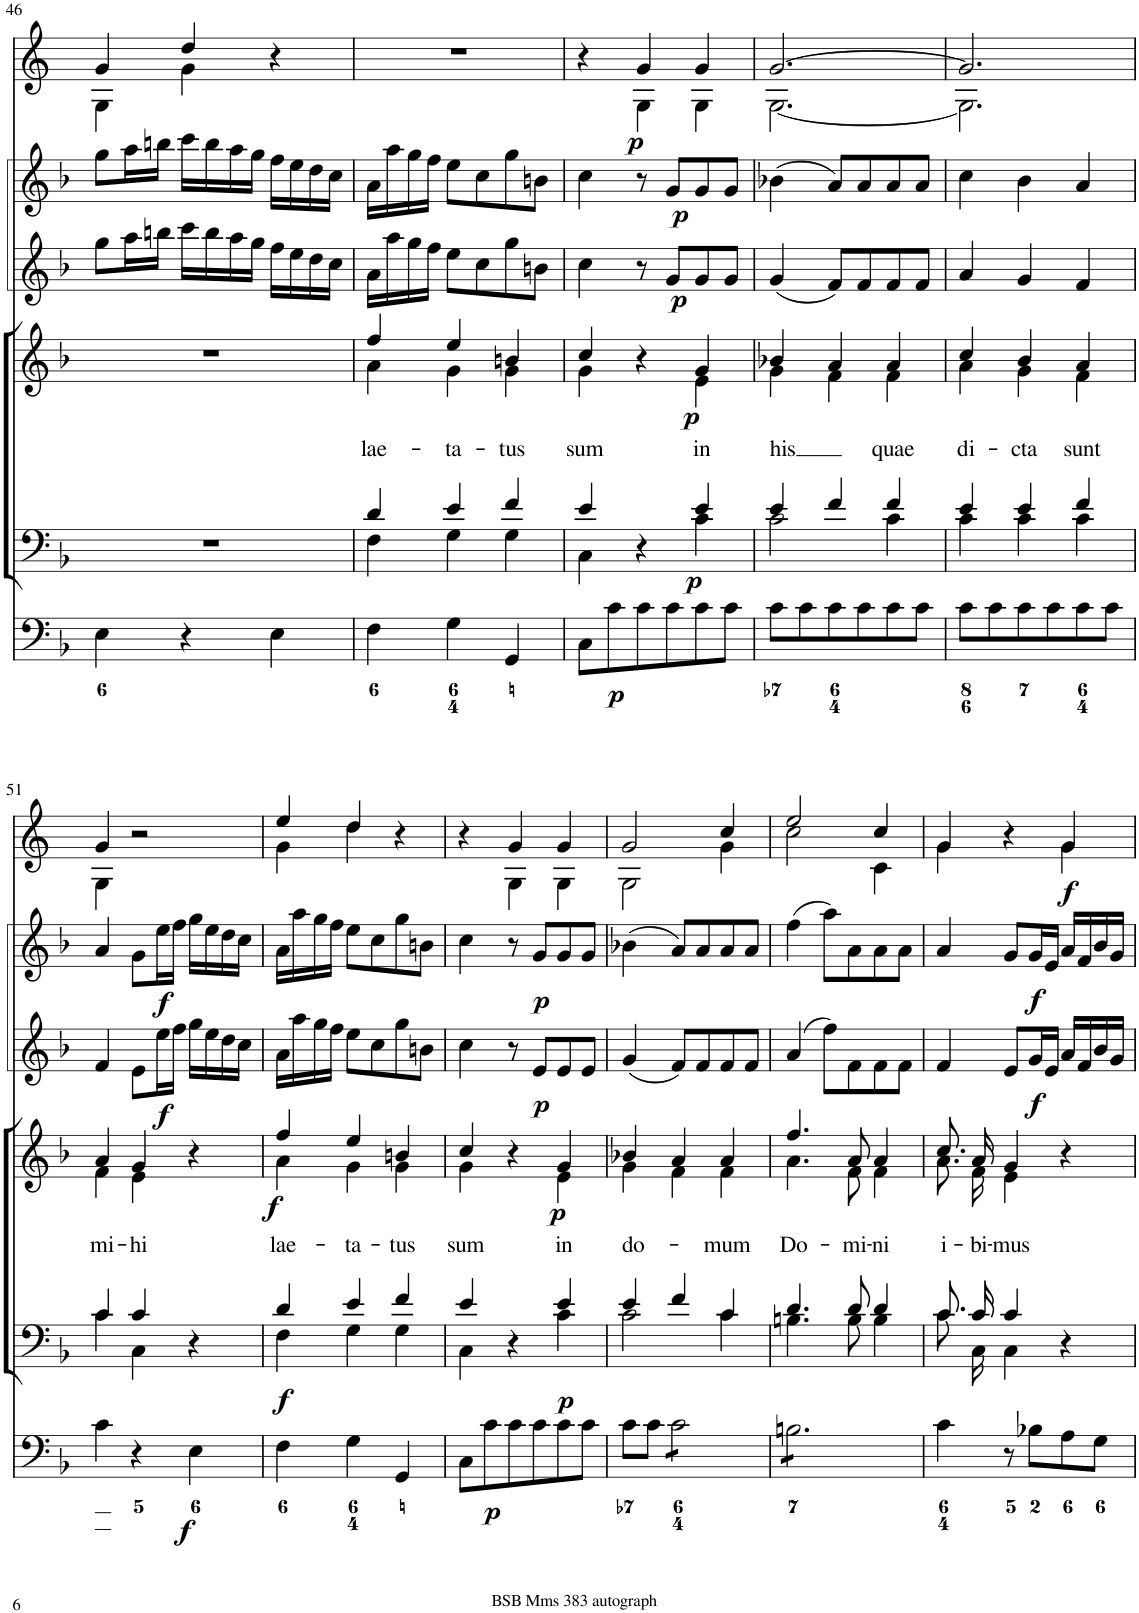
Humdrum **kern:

**kern	**dynam	**kern	**dynam	**kern	**text	**dynam	**kern	**dynam	**kern	**dynam	**kern	**dynam
*part6	*part6	*part5	*part5	*part4	*part4	*part4	*part3	*part3	*part2	*part2	*part1	*part1
*staff6	*staff6	*staff5	*staff5	*staff4	*staff4	*staff4	*staff3	*staff3	*staff2	*staff2	*staff1	*staff1
*I"Organ	*	*I"Voice	*	*I"Voice	*	*	*I"Violin	*	*I"Violini	*	*I"Corni in F	*
*	*	*	*	*	*	*	*I'Vln	*	*I'Vln	*	*	*
!!LO:PB:g=z
*clefF4	*	*clefF4	*	*clefG2	*	*	*clefG2	*	*clefG2	*	*clefG2	*
*	*	*	*	*	*	*	*	*	*	*	*Trd4c7	*
*k[b-]	*	*k[b-]	*	*k[b-]	*	*	*k[b-]	*	*k[b-]	*	*k[]	*
*M3/4	*	*M3/4	*	*M3/4	*	*	*M3/4	*	*M3/4	*	*M3/4	*
=46	=46	=46	=46	=46	=46	=46	=46	=46	=46	=46	=46	=46
*	*	*	*	*	*	*	*	*	*	*	*^	*
4E\	.	2.r	.	2.r	.	.	8gg\L	.	8gg\L	.	4g/	4G\	.
.	.	.	.	.	.	.	16aa\L	.	16aa\L	.	.	.	.
.	.	.	.	.	.	.	16bbn\JJ	.	16bbn\JJ	.	.	.	.
4r	.	.	.	.	.	.	16ccc\LL	.	16ccc\LL	.	4dd/	4g\	.
.	.	.	.	.	.	.	16bb\	.	16bb\	.	.	.	.
.	.	.	.	.	.	.	16aa\	.	16aa\	.	.	.	.
.	.	.	.	.	.	.	16gg\JJ	.	16gg\JJ	.	.	.	.
4E\	.	.	.	.	.	.	16ff\LL	.	16ff\LL	.	4r	4ryy	.
.	.	.	.	.	.	.	16ee\	.	16ee\	.	.	.	.
.	.	.	.	.	.	.	16dd\	.	16dd\	.	.	.	.
.	.	.	.	.	.	.	16cc\JJ	.	16cc\JJ	.	.	.	.
*	*	*	*	*	*	*	*	*	*	*	*v	*v	*
=47	=47	=47	=47	=47	=47	=47	=47	=47	=47	=47	=47	=47
*	*	*^	*	*	*	*	*	*	*	*	*	*
!	!	!	!	!	!	!LO:LY:b	!	!	!	!	!	!	!
*	*	*	*	*	*^	*	*	*	*	*	*	*	*
4F\	.	4d/	4F\	.	4ff/	4a\	lae-	.	16a\LL	.	16a\LL	.	2.r	.
.	.	.	.	.	.	.	.	.	16aa\	.	16aa\	.	.	.
.	.	.	.	.	.	.	.	.	16gg\	.	16gg\	.	.	.
.	.	.	.	.	.	.	.	.	16ff\JJ	.	16ff\JJ	.	.	.
!	!	!	!	!	!	!	!LO:LY:b	!	!	!	!	!	!	!
4G\	.	4e/	4G\	.	4ee/	4g\	-ta-	.	8ee\L	.	8ee\L	.	.	.
.	.	.	.	.	.	.	.	.	8cc\	.	8cc\	.	.	.
!	!	!	!	!	!	!	!LO:LY:b	!	!	!	!	!	!	!
4GG/	.	4f/	4G\	.	4bn/	4g\	-tus	.	8gg\	.	8gg\	.	.	.
.	.	.	.	.	.	.	.	.	8bn\J	.	8bn\J	.	.	.
=48	=48	=48	=48	=48	=48	=48	=48	=48	=48	=48	=48	=48	=48	=48
!	!	!	!	!	!	!	!LO:LY:b	!	!	!	!	!	!	!
*	*	*	*	*	*	*	*	*	*	*	*	*	*^	*
8C\L	.	4e/	4C\	.	4cc/	4g\	sum	.	4cc\	.	4cc\	.	4r	4ryy	.
!	!LO:DY:b	!	!	!	!	!	!	!	!	!	!	!	!	!	!
8c\	p	.	.	.	.	.	.	.	.	.	.	.	.	.	.
!	!	!	!	!	!	!	!	!	!	!	!	!	!	!	!LO:DY:b
8c\	.	4r	4ryy	.	4r	4ryy	.	.	8r	.	8r	.	4g/	4G\	p
!	!	!	!	!	!	!	!	!	!	!LO:DY:b	!	!LO:DY:b	!	!	!
8c\	.	.	.	.	.	.	.	.	8g/L	p	8g/L	p	.	.	.
!	!	!	!	!LO:DY:b	!	!	!LO:LY:b	!LO:DY:b	!	!	!	!	!	!	!
8c\	.	4e/	4c\	p	4g/	4e\	in	p	8g/	.	8g/	.	4g/	4G\	.
8c\J	.	.	.	.	.	.	.	.	8g/J	.	8g/J	.	.	.	.
=49	=49	=49	=49	=49	=49	=49	=49	=49	=49	=49	=49	=49	=49	=49	=49
!	!	!	!	!	!	!	!LO:LY:b	!	!	!	!	!	!	!	!
8c\L	.	4e/	2c\	.	4b-X/	4g\	his	.	(4g/	.	(4b-X\	.	[2.g/	[2.G\	.
8c\	.	.	.	.	.	.	.	.	.	.	.	.	.	.	.
8c\	.	4f/	.	.	4a/	4f\	.	.	8f/L)	.	8a/L)	.	.	.	.
8c\	.	.	.	.	.	.	.	.	8f/	.	8a/	.	.	.	.
!	!	!	!	!	!	!	!LO:LY:b	!	!	!	!	!	!	!	!
8c\	.	4f/	4c\	.	4a/	4f\	quae	.	8f/	.	8a/	.	.	.	.
8c\J	.	.	.	.	.	.	.	.	8f/J	.	8a/J	.	.	.	.
=50	=50	=50	=50	=50	=50	=50	=50	=50	=50	=50	=50	=50	=50	=50	=50
!	!	!	!	!	!	!	!LO:LY:b	!	!	!	!	!	!	!	!
8c\L	.	4e/	4c\	.	4cc/	4a\	di-	.	4a/	.	4cc\	.	2.g/]	2.G\]	.
8c\	.	.	.	.	.	.	.	.	.	.	.	.	.	.	.
!	!	!	!	!	!	!	!LO:LY:b	!	!	!	!	!	!	!	!
8c\	.	4e/	4c\	.	4b-/	4g\	-cta	.	4g/	.	4b-\	.	.	.	.
8c\	.	.	.	.	.	.	.	.	.	.	.	.	.	.	.
!	!	!	!	!	!	!	!LO:LY:b	!	!	!	!	!	!	!	!
8c\	.	4f/	4c\	.	4a/	4f\	sunt	.	4f/	.	4a/	.	.	.	.
8c\J	.	.	.	.	.	.	.	.	.	.	.	.	.	.	.
!!LO:LB:g=z	!!
=51	=51	=51	=51	=51	=51	=51	=51	=51	=51	=51	=51	=51	=51	=51	=51
!	!	!	!	!	!	!	!LO:LY:b	!	!	!	!	!	!	!	!
4c\	.	4c/	4c\	.	4a/	4f\	mi-	.	4f/	.	4a/	.	4g/	4G\	.
!	!	!	!	!	!	!	!LO:LY:b	!	!	!	!	!	!	!	!
4r	.	4c/	4C\	.	4g/	4e\	-hi	.	8e\L	.	8g\L	.	2r	2ryy	.
!	!	!	!	!	!	!	!	!	!	!LO:DY:b	!	!LO:DY:b	!	!	!
.	.	.	.	.	.	.	.	.	16ee\L	f	16ee\L	f	.	.	.
.	.	.	.	.	.	.	.	.	16ff\JJ	.	16ff\JJ	.	.	.	.
!	!LO:DY:b	!	!	!	!	!	!	!	!	!	!	!	!	!	!
4E\	f	4r	4ryy	.	4r	4ryy	.	.	16gg\LL	.	16gg\LL	.	.	.	.
.	.	.	.	.	.	.	.	.	16ee\	.	16ee\	.	.	.	.
.	.	.	.	.	.	.	.	.	16dd\	.	16dd\	.	.	.	.
.	.	.	.	.	.	.	.	.	16cc\JJ	.	16cc\JJ	.	.	.	.
=52	=52	=52	=52	=52	=52	=52	=52	=52	=52	=52	=52	=52	=52	=52	=52
!	!	!	!	!LO:DY:b	!	!	!LO:LY:b	!LO:DY:b	!	!	!	!	!	!	!
4F\	.	4d/	4F\	f	4ff/	4a\	lae-	f	16a\LL	.	16a\LL	.	4ee/	4g\	.
.	.	.	.	.	.	.	.	.	16aa\	.	16aa\	.	.	.	.
.	.	.	.	.	.	.	.	.	16gg\	.	16gg\	.	.	.	.
.	.	.	.	.	.	.	.	.	16ff\JJ	.	16ff\JJ	.	.	.	.
!	!	!	!	!	!	!	!LO:LY:b	!	!	!	!	!	!	!	!
4G\	.	4e/	4G\	.	4ee/	4g\	-ta-	.	8ee\L	.	8ee\L	.	4dd/	4dd\	.
.	.	.	.	.	.	.	.	.	8cc\	.	8cc\	.	.	.	.
!	!	!	!	!	!	!	!LO:LY:b	!	!	!	!	!	!	!	!
4GG/	.	4f/	4G\	.	4bn/	4g\	-tus	.	8gg\	.	8gg\	.	4r	4ryy	.
.	.	.	.	.	.	.	.	.	8bn\J	.	8bn\J	.	.	.	.
=53	=53	=53	=53	=53	=53	=53	=53	=53	=53	=53	=53	=53	=53	=53	=53
!	!	!	!	!	!	!	!LO:LY:b	!	!	!	!	!	!	!	!
8C\L	.	4e/	4C\	.	4cc/	4g\	sum	.	4cc\	.	4cc\	.	4r	4ryy	.
!	!LO:DY:b	!	!	!	!	!	!	!	!	!	!	!	!	!	!
8c\	p	.	.	.	.	.	.	.	.	.	.	.	.	.	.
8c\	.	4r	4ryy	.	4r	4ryy	.	.	8r	.	8r	.	4g/	4G\	.
!	!	!	!	!	!	!	!	!	!	!LO:DY:b	!	!LO:DY:b	!	!	!
8c\	.	.	.	.	.	.	.	.	8e/L	p	8g/L	p	.	.	.
!	!	!	!	!LO:DY:b	!	!	!LO:LY:b	!LO:DY:b	!	!	!	!	!	!	!
8c\	.	4e/	4c\	p	4g/	4e\	in	p	8e/	.	8g/	.	4g/	4G\	.
8c\J	.	.	.	.	.	.	.	.	8e/J	.	8g/J	.	.	.	.
=54	=54	=54	=54	=54	=54	=54	=54	=54	=54	=54	=54	=54	=54	=54	=54
!	!	!	!	!	!	!	!LO:LY:b	!	!	!	!	!	!	!	!
8c\L	.	4e/	2c\	.	4b-X/	4g\	do-	.	(4g/	.	(4b-X\	.	2g/	2G\	.
8c\J	.	.	.	.	.	.	.	.	.	.	.	.	.	.	.
*tremolo	*	*	*	*	*	*	*	*	*	*	*	*	*	*	*
8c\L	.	4f/	.	.	4a/	4f\	.	.	8f/L)	.	8a/L)	.	.	.	.
8c\	.	.	.	.	.	.	.	.	8f/	.	8a/	.	.	.	.
!	!	!	!	!	!	!	!LO:LY:b	!	!	!	!	!	!	!	!
8c\	.	4c/	4c\	.	4a/	4f\	-mum	.	8f/	.	8a/	.	4cc/	4g\	.
8c\J	.	.	.	.	.	.	.	.	8f/J	.	8a/J	.	.	.	.
=55	=55	=55	=55	=55	=55	=55	=55	=55	=55	=55	=55	=55	=55	=55	=55
!	!	!	!	!	!	!	!LO:LY:b	!	!	!	!	!	!	!	!
8Bn\L	.	4.d/	4.Bn\	.	4.ff/	4.a\	Do-	.	(4a/	.	(4ff\	.	2ee/	2cc\	.
8Bn\	.	.	.	.	.	.	.	.	.	.	.	.	.	.	.
8Bn\	.	.	.	.	.	.	.	.	8ff\L)	.	8aa\L)	.	.	.	.
!	!	!	!	!	!	!	!LO:LY:b	!	!	!	!	!	!	!	!
8Bn\	.	8d/	8B\	.	8a/	8f\	-mi-	.	8f\	.	8a\	.	.	.	.
!	!	!	!	!	!	!	!LO:LY:b	!	!	!	!	!	!	!	!
8Bn\	.	4d/	4B\	.	4a/	4f\	-ni	.	8f\	.	8a\	.	4cc/	4c\	.
8Bn\J	.	.	.	.	.	.	.	.	8f\J	.	8a\J	.	.	.	.
*Xtremolo	*	*	*	*	*	*	*	*	*	*	*	*	*	*	*
=56	=56	=56	=56	=56	=56	=56	=56	=56	=56	=56	=56	=56	=56	=56	=56
!	!	!	!	!	!	!	!LO:LY:b	!	!	!	!	!	!	!	!
4c\	.	8.c/L	8.c\L	.	8.cc/L	8.a\L	i-	.	4f/	.	4a/	.	4g/	4g\	.
!	!	!	!	!	!	!	!LO:LY:b	!	!	!	!	!	!	!	!
.	.	16c/Jk	16C\Jk	.	16a/Jk	16f\Jk	-bi-	.	.	.	.	.	.	.	.
!	!	!	!	!	!	!	!LO:LY:b	!	!	!	!	!	!	!	!
8r	.	4c/	4C\	.	4g/	4e\	-mus	.	8e/L	.	8g/L	.	4r	4ryy	.
!	!	!	!	!	!	!	!	!	!	!LO:DY:b	!	!LO:DY:b	!	!	!
8B-X\L	.	.	.	.	.	.	.	.	16g/L	f	16g/L	f	.	.	.
.	.	.	.	.	.	.	.	.	16e/JJ	.	16e/JJ	.	.	.	.
!	!	!	!	!	!	!	!	!	!	!	!	!	!	!	!LO:DY:b
8A\	.	4r	4ryy	.	4r	4ryy	.	.	16a/LL	.	16a/LL	.	4g/	4g\	f
.	.	.	.	.	.	.	.	.	16f/	.	16f/	.	.	.	.
8G\J	.	.	.	.	.	.	.	.	16b-/	.	16b-/	.	.	.	.
.	.	.	.	.	.	.	.	.	16g/JJ	.	16g/JJ	.	.	.	.
*	*	*v	*v	*	*	*	*	*	*	*	*	*	*v	*v	*
*	*	*	*	*v	*v	*	*	*	*	*	*	*	*
=	=	=	=	=	=	=	=	=	=	=	=	=
*-	*-	*-	*-	*-	*-	*-	*-	*-	*-	*-	*-	*-
